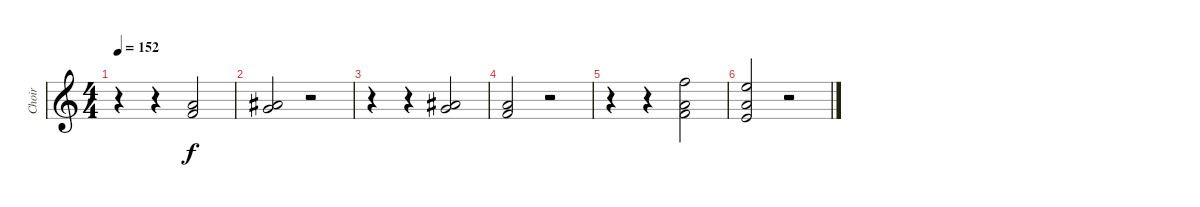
\track ("Choir" "Choir") {instrument choiraahs}
\staff {score}
\tuning (E4 B3 G3 D3 A2 E2) {hide}
\ts (4 4)
\tempo 152
\clef g2
\ks c
r.4{dy f} r.4 (5.1 6.2).2 |
(6.1 8.2).2 r.2 |
r.4 r.4 (6.1 8.2).2 |
(5.1 6.2).2 r.2 |
r.4 r.4 (5.1 6.2 22.3).2 |
(5.1 5.2 21.3).2 r.2
